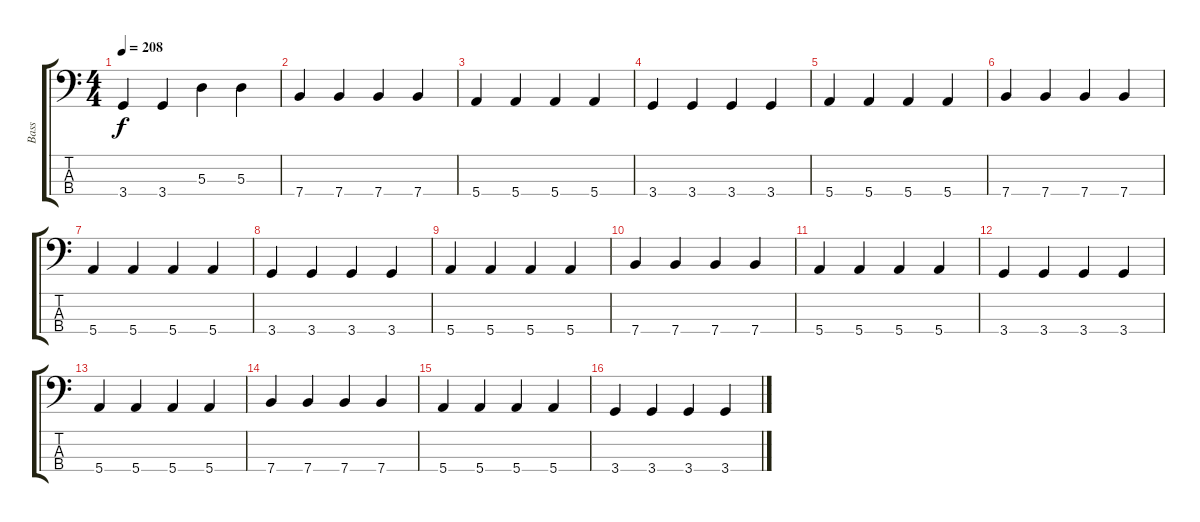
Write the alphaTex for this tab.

\track ("Bass" "Bass") {instrument electricbasspick}
\staff {score tabs}
\tuning (G2 D2 A1 E1) {hide}
\ts (4 4)
\tempo 208
\clef f4
\ks c
3.4.4{dy f} 3.4.4 5.3.4 5.3.4 |
7.4.4 7.4.4 7.4.4 7.4.4 |
5.4.4 5.4.4 5.4.4 5.4.4 |
3.4.4 3.4.4 3.4.4 3.4.4 |
5.4.4 5.4.4 5.4.4 5.4.4 |
7.4.4 7.4.4 7.4.4 7.4.4 |
5.4.4 5.4.4 5.4.4 5.4.4 |
3.4.4 3.4.4 3.4.4 3.4.4 |
5.4.4 5.4.4 5.4.4 5.4.4 |
7.4.4 7.4.4 7.4.4 7.4.4 |
5.4.4 5.4.4 5.4.4 5.4.4 |
3.4.4 3.4.4 3.4.4 3.4.4 |
5.4.4 5.4.4 5.4.4 5.4.4 |
7.4.4 7.4.4 7.4.4 7.4.4 |
5.4.4 5.4.4 5.4.4 5.4.4 |
3.4.4 3.4.4 3.4.4 3.4.4
